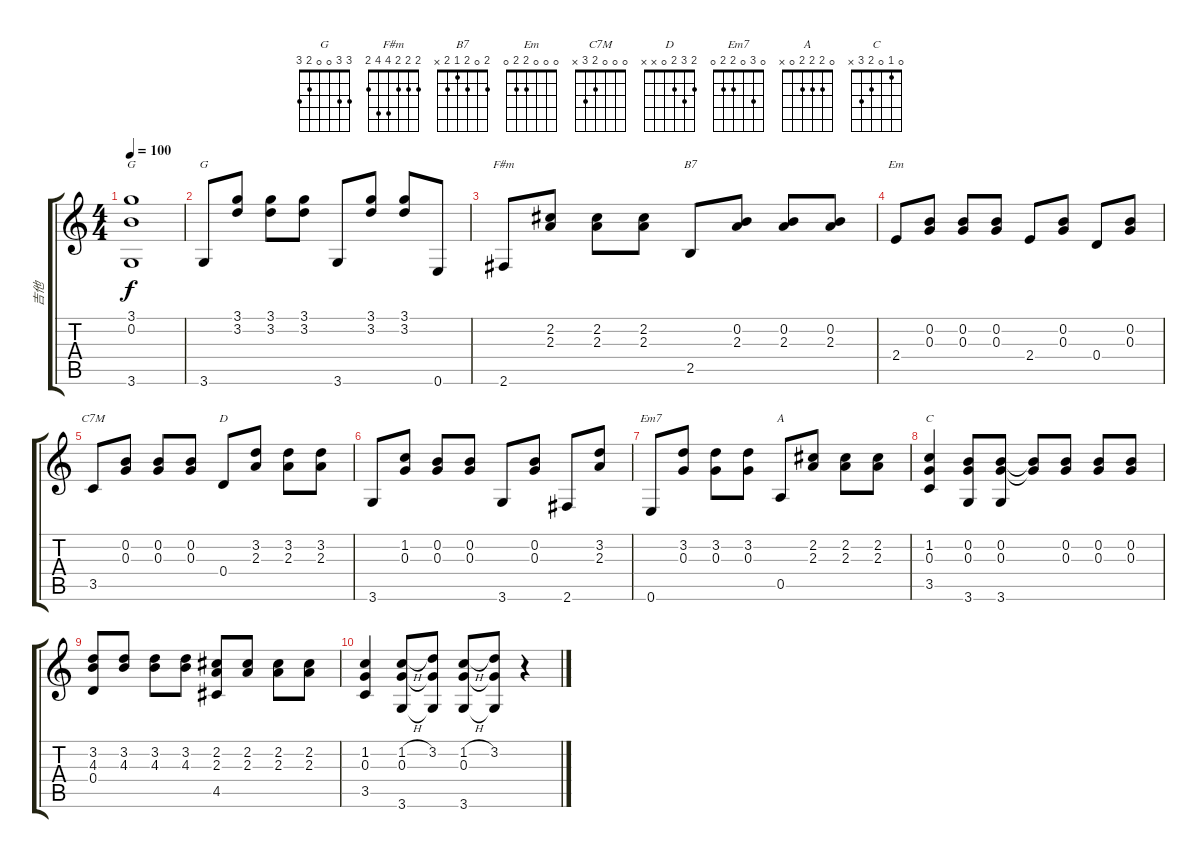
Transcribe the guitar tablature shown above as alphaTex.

\track ("吉他" "吉他") {instrument acousticguitarnylon}
\staff {score tabs}
\tuning (E4 B3 G3 D3 A2 E2) {hide}
\chord ("G" 3 0 0 0 2 3)
\chord ("G" 3 3 0 0 2 3)
\chord ("F#m" 2 2 2 4 4 2)
\chord ("B7" 2 0 2 1 2 x)
\chord ("Em" 0 0 0 2 2 0)
\chord ("C7M" 0 0 0 2 3 x)
\chord ("D" 2 3 2 0 x x)
\chord ("Em7" 0 3 0 2 2 0)
\chord ("A" 0 2 2 2 0 x)
\chord ("C" 0 1 0 2 3 x)
\ts (4 4)
\tempo 100
\clef g2
\ks c
(3.1 0.2 3.6).1{ch "G" dy f} |
3.6.8{ch "G"} (3.1 3.2).8 (3.1 3.2).8 (3.1 3.2).8 3.6.8 (3.1 3.2).8 (3.1 3.2).8 0.6.8 |
2.6.8{ch "F#m"} (2.2 2.3).8 (2.2 2.3).8 (2.2 2.3).8 2.5.8{ch "B7"} (0.2 2.3).8 (0.2 2.3).8 (0.2 2.3).8 |
2.4.8{ch "Em"} (0.2 0.3).8 (0.2 0.3).8 (0.2 0.3).8 2.4.8 (0.2 0.3).8 0.4.8 (0.2 0.3).8 |
3.5.8{ch "C7M"} (0.2 0.3).8 (0.2 0.3).8 (0.2 0.3).8 0.4.8{ch "D"} (3.2 2.3).8 (3.2 2.3).8 (3.2 2.3).8 |
3.6.8 (1.2 0.3).8 (0.2 0.3).8 (0.2 0.3).8 3.6.8 (0.2 0.3).8 2.6.8 (3.2 2.3).8 |
0.6.8{ch "Em7"} (3.2 0.3).8 (3.2 0.3).8 (3.2 0.3).8 0.5.8{ch "A"} (2.2 2.3).8 (2.2 2.3).8 (2.2 2.3).8 |
(1.2 0.3 3.5).4{ch "C"} (0.2 0.3 3.6).8 (0.2 0.3 3.6).8 (0.2{t} 0.3{t}).8 (0.2 0.3).8 (0.2 0.3).8 (0.2 0.3).8 |
(3.2 4.3 0.4).8 (3.2 4.3).8 (3.2 4.3).8 (3.2 4.3).8 (2.2 2.3 4.5).8 (2.2 2.3).8 (2.2 2.3).8 (2.2 2.3).8 |
(1.2 0.3 3.5).4 (1.2{h} 0.3 3.6).8 (3.2 0.3{t} 3.6{t}).8 (1.2{h} 0.3 3.6).8 (3.2 0.3{t} 3.6{t}).8 r.4
